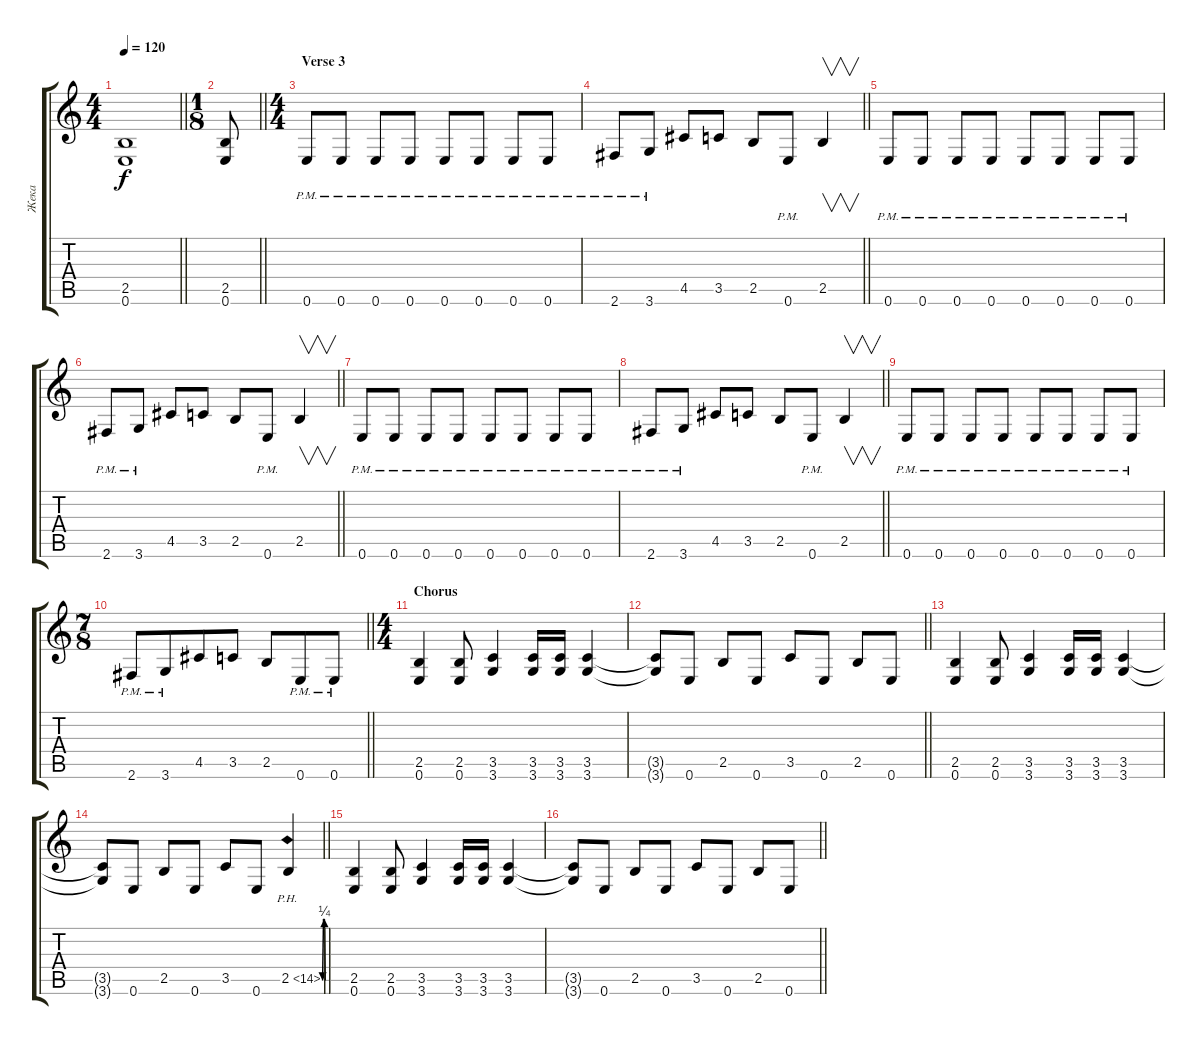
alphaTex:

\track ("Жека" "Жека") {instrument overdrivenguitar}
\staff {score tabs}
\tuning (E4 B3 G3 D3 A2 E2) {hide}
\ts (4 4)
\tempo 120
\clef g2
\barLineRight lightlight
\ks c
(2.5{t} 0.6{t}).1{dy f} |
\ts (1 8)
\barLineRight lightlight
(2.5 0.6).8 |
\ts (4 4)
\section ("" "Verse 3")
0.6{pm}.8 0.6{pm}.8 0.6{pm}.8 0.6{pm}.8 0.6{pm}.8 0.6{pm}.8 0.6{pm}.8 0.6{pm}.8 |
\barLineRight lightlight
2.6{pm}.8 3.6{pm}.8 4.5.8 3.5.8 2.5.8 0.6{pm}.8 2.5.4{v} |
0.6{pm}.8 0.6{pm}.8 0.6{pm}.8 0.6{pm}.8 0.6{pm}.8 0.6{pm}.8 0.6{pm}.8 0.6{pm}.8 |
\barLineRight lightlight
2.6{pm}.8 3.6{pm}.8 4.5.8 3.5.8 2.5.8 0.6{pm}.8 2.5.4{v} |
0.6{pm}.8 0.6{pm}.8 0.6{pm}.8 0.6{pm}.8 0.6{pm}.8 0.6{pm}.8 0.6{pm}.8 0.6{pm}.8 |
\barLineRight lightlight
2.6{pm}.8 3.6{pm}.8 4.5.8 3.5.8 2.5.8 0.6{pm}.8 2.5.4{v} |
0.6{pm}.8 0.6{pm}.8 0.6{pm}.8 0.6{pm}.8 0.6{pm}.8 0.6{pm}.8 0.6{pm}.8 0.6{pm}.8 |
\ts (7 8)
\barLineRight lightlight
2.6{pm}.8 3.6{pm}.8 4.5.8 3.5.8 2.5.8 0.6{pm}.8 0.6{pm}.8 |
\ts (4 4)
\section ("" "Chorus")
(2.5 0.6).4 (2.5 0.6).8 (3.5 3.6).4 (3.5 3.6).16 (3.5 3.6).16 (3.5 3.6).4 |
\barLineRight lightlight
(3.5{t} 3.6{t}).8 0.6.8 2.5.8 0.6.8 3.5.8 0.6.8 2.5.8 0.6.8 |
(2.5 0.6).4 (2.5 0.6).8 (3.5 3.6).4 (3.5 3.6).16 (3.5 3.6).16 (3.5 3.6).4 |
\barLineRight lightlight
(3.5{t} 3.6{t}).8 0.6.8 2.5.8 0.6.8 3.5.8 0.6.8 2.5{be (custom 0 0 10 1 20 1 30 0 60 0) ph 12}.4 |
(2.5 0.6).4 (2.5 0.6).8 (3.5 3.6).4 (3.5 3.6).16 (3.5 3.6).16 (3.5 3.6).4 |
\barLineRight lightlight
(3.5{t} 3.6{t}).8 0.6.8 2.5.8 0.6.8 3.5.8 0.6.8 2.5.8 0.6.8
